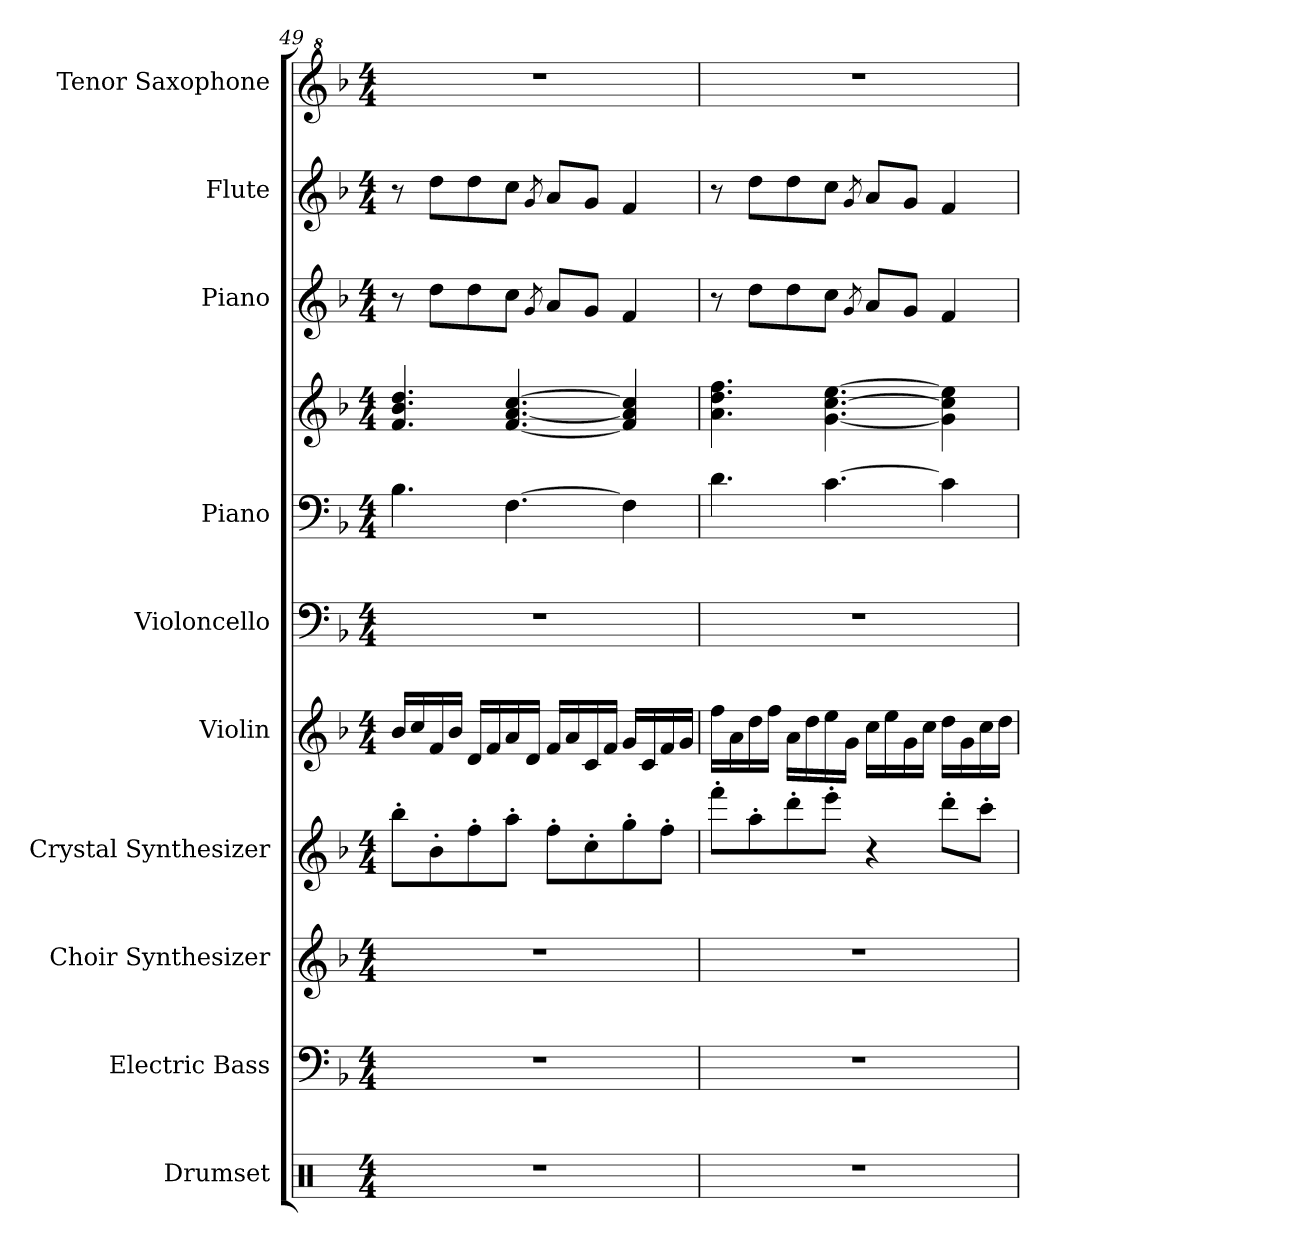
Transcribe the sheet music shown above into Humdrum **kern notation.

**kern	**kern	**kern	**kern	**kern	**kern	**kern	**kern	**kern	**kern	**kern
*part10	*part9	*part8	*part7	*part6	*part5	*part4	*part4	*part3	*part2	*part1
*staff11	*staff10	*staff9	*staff8	*staff7	*staff6	*staff5	*staff4	*staff3	*staff2	*staff1
*I"Drumset	*I"Electric Bass	*I"Choir Synthesizer	*I"Crystal Synthesizer	*I"Violin	*I"Violoncello	*I"Piano	*	*I"Piano	*I"Flute	*I"Tenor Saxophone
*I'D. Set	*I'El. B.	*I'Synth.	*I'Synth.	*I'Vln.	*I'Vc.	*I'Pno.	*	*I'Pno.	*I'Fl.	*I'T. Sax.
!!LO:PB:g=z
*clefX	*clefF4	*clefG2	*clefG2	*clefG2	*clefF4	*clefF4	*clefG2	*clefG2	*clefG2	*clefG^2
*	*ITrd7c12	*	*	*	*	*	*	*	*	*ITrd8c14
*k[]	*k[b-]	*k[b-]	*k[b-]	*k[b-]	*k[b-]	*k[b-]	*k[b-]	*k[b-]	*k[b-]	*k[b-]
*M4/4	*M4/4	*M4/4	*M4/4	*M4/4	*M4/4	*M4/4	*M4/4	*M4/4	*M4/4	*M4/4
=49	=49	=49	=49	=49	=49	=49	=49	=49	=49	=49
1r	1r	1r	8bb-'\L	16b-/LL	1r	4.B-\	4.f/ 4.b-/ 4.dd/	8r	8r	1r
.	.	.	.	16cc/	.	.	.	.	.	.
.	.	.	8b-'\	16f/	.	.	.	8dd\L	8dd\L	.
.	.	.	.	16b-/JJ	.	.	.	.	.	.
.	.	.	8ff'\	16d/LL	.	.	.	8dd\	8dd\	.
.	.	.	.	16f/	.	.	.	.	.	.
.	.	.	8aa'\J	16a/	.	[4.F\	[4.f/ [4.a/ [4.cc/	8cc\J	8cc\J	.
.	.	.	.	16d/JJ	.	.	.	.	.	.
.	.	.	.	.	.	.	.	8qg/	8qg/	.
.	.	.	8ff'\L	16f/LL	.	.	.	8a/L	8a/L	.
.	.	.	.	16a/	.	.	.	.	.	.
.	.	.	8cc'\	16c/	.	.	.	8g/J	8g/J	.
.	.	.	.	16f/JJ	.	.	.	.	.	.
.	.	.	8gg'\	16g/LL	.	4F\]	4f/] 4a/] 4cc/]	4f/	4f/	.
.	.	.	.	16c/	.	.	.	.	.	.
.	.	.	8ff'\J	16f/	.	.	.	.	.	.
.	.	.	.	16g/JJ	.	.	.	.	.	.
=50	=50	=50	=50	=50	=50	=50	=50	=50	=50	=50
1r	1r	1r	8fff'\L	16ff\LL	1r	4.d\	4.a\ 4.dd\ 4.ff\	8r	8r	1r
.	.	.	.	16a\	.	.	.	.	.	.
.	.	.	8aa'\	16dd\	.	.	.	8dd\L	8dd\L	.
.	.	.	.	16ff\JJ	.	.	.	.	.	.
.	.	.	8ddd'\	16a\LL	.	.	.	8dd\	8dd\	.
.	.	.	.	16dd\	.	.	.	.	.	.
.	.	.	8eee'\J	16ee\	.	[4.c\	[4.g\ [4.cc\ [4.ee\	8cc\J	8cc\J	.
.	.	.	.	16g\JJ	.	.	.	.	.	.
.	.	.	.	.	.	.	.	8qg/	8qg/	.
.	.	.	4r	16cc\LL	.	.	.	8a/L	8a/L	.
.	.	.	.	16ee\	.	.	.	.	.	.
.	.	.	.	16g\	.	.	.	8g/J	8g/J	.
.	.	.	.	16cc\JJ	.	.	.	.	.	.
.	.	.	8ddd'\L	16dd\LL	.	4c\]	4g\] 4cc\] 4ee\]	4f/	4f/	.
.	.	.	.	16g\	.	.	.	.	.	.
.	.	.	8ccc'\J	16cc\	.	.	.	.	.	.
.	.	.	.	16dd\JJ	.	.	.	.	.	.
=	=	=	=	=	=	=	=	=	=	=
*-	*-	*-	*-	*-	*-	*-	*-	*-	*-	*-
